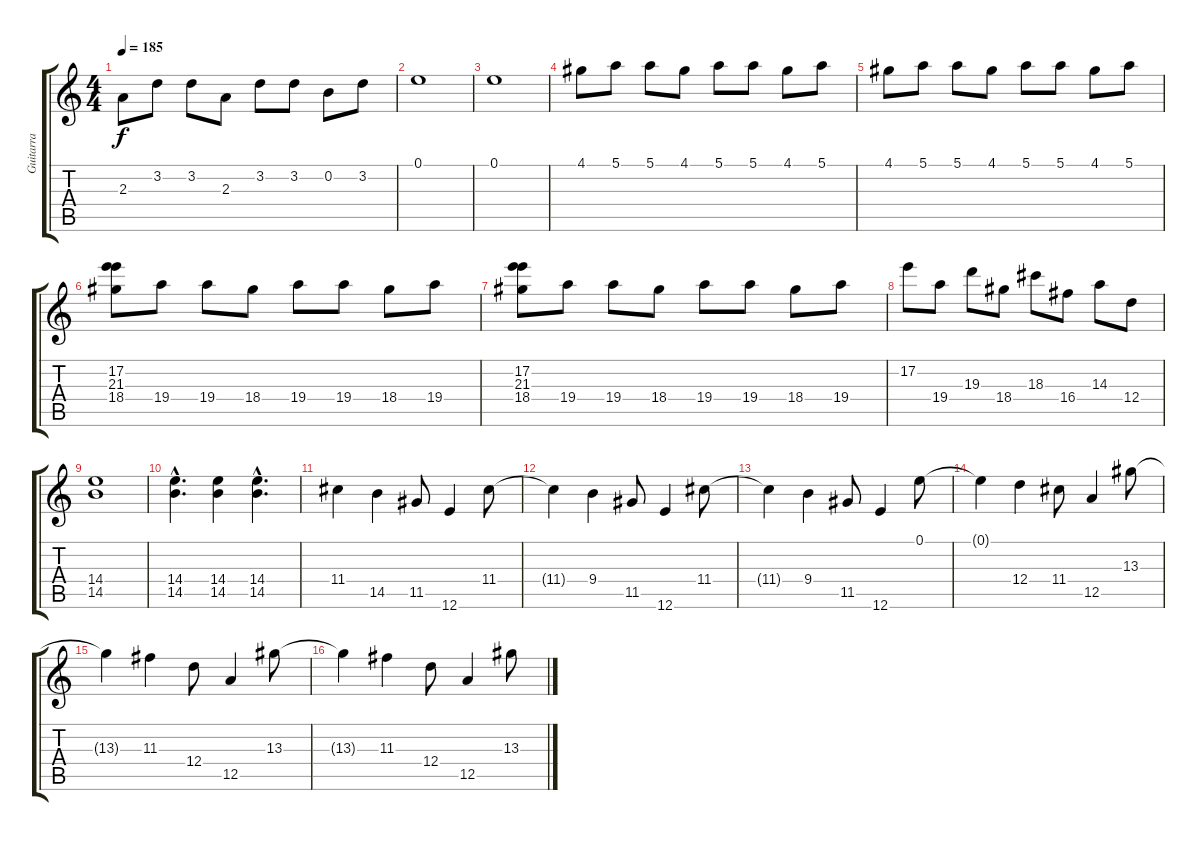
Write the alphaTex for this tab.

\track ("Guitarra" "Guitarra") {instrument electricguitarjazz}
\staff {score tabs}
\tuning (E4 B3 G3 D3 A2 E2) {hide}
\ts (4 4)
\tempo 185
\clef g2
\ks c
2.3.8{dy f} 3.2.8 3.2.8 2.3.8 3.2.8 3.2.8 0.2.8 3.2.8 |
0.1.1 |
0.1.1 |
4.1.8 5.1.8 5.1.8 4.1.8 5.1.8 5.1.8 4.1.8 5.1.8 |
4.1.8 5.1.8 5.1.8 4.1.8 5.1.8 5.1.8 4.1.8 5.1.8 |
(17.2 21.3 18.4).8 19.4.8 19.4.8 18.4.8 19.4.8 19.4.8 18.4.8 19.4.8 |
(17.2 21.3 18.4).8 19.4.8 19.4.8 18.4.8 19.4.8 19.4.8 18.4.8 19.4.8 |
17.2.8 19.4.8 19.3.8 18.4.8 18.3.8 16.4.8 14.3.8 12.4.8 |
(14.4 14.5).1 |
(14.4{hac} 14.5{hac}).4{d} (14.4 14.5).4 (14.4{hac} 14.5{hac}).4{d} |
11.4.4 14.5.4 11.5.8 12.6.4 11.4.8 |
11.4{t}.4 9.4.4 11.5.8 12.6.4 11.4.8 |
11.4{t}.4 9.4.4 11.5.8 12.6.4 0.1.8 |
0.1{t}.4 12.4.4 11.4.8 12.5.4 13.3.8 |
13.3{t}.4 11.3.4 12.4.8 12.5.4 13.3.8 |
13.3{t}.4 11.3.4 12.4.8 12.5.4 13.3.8
